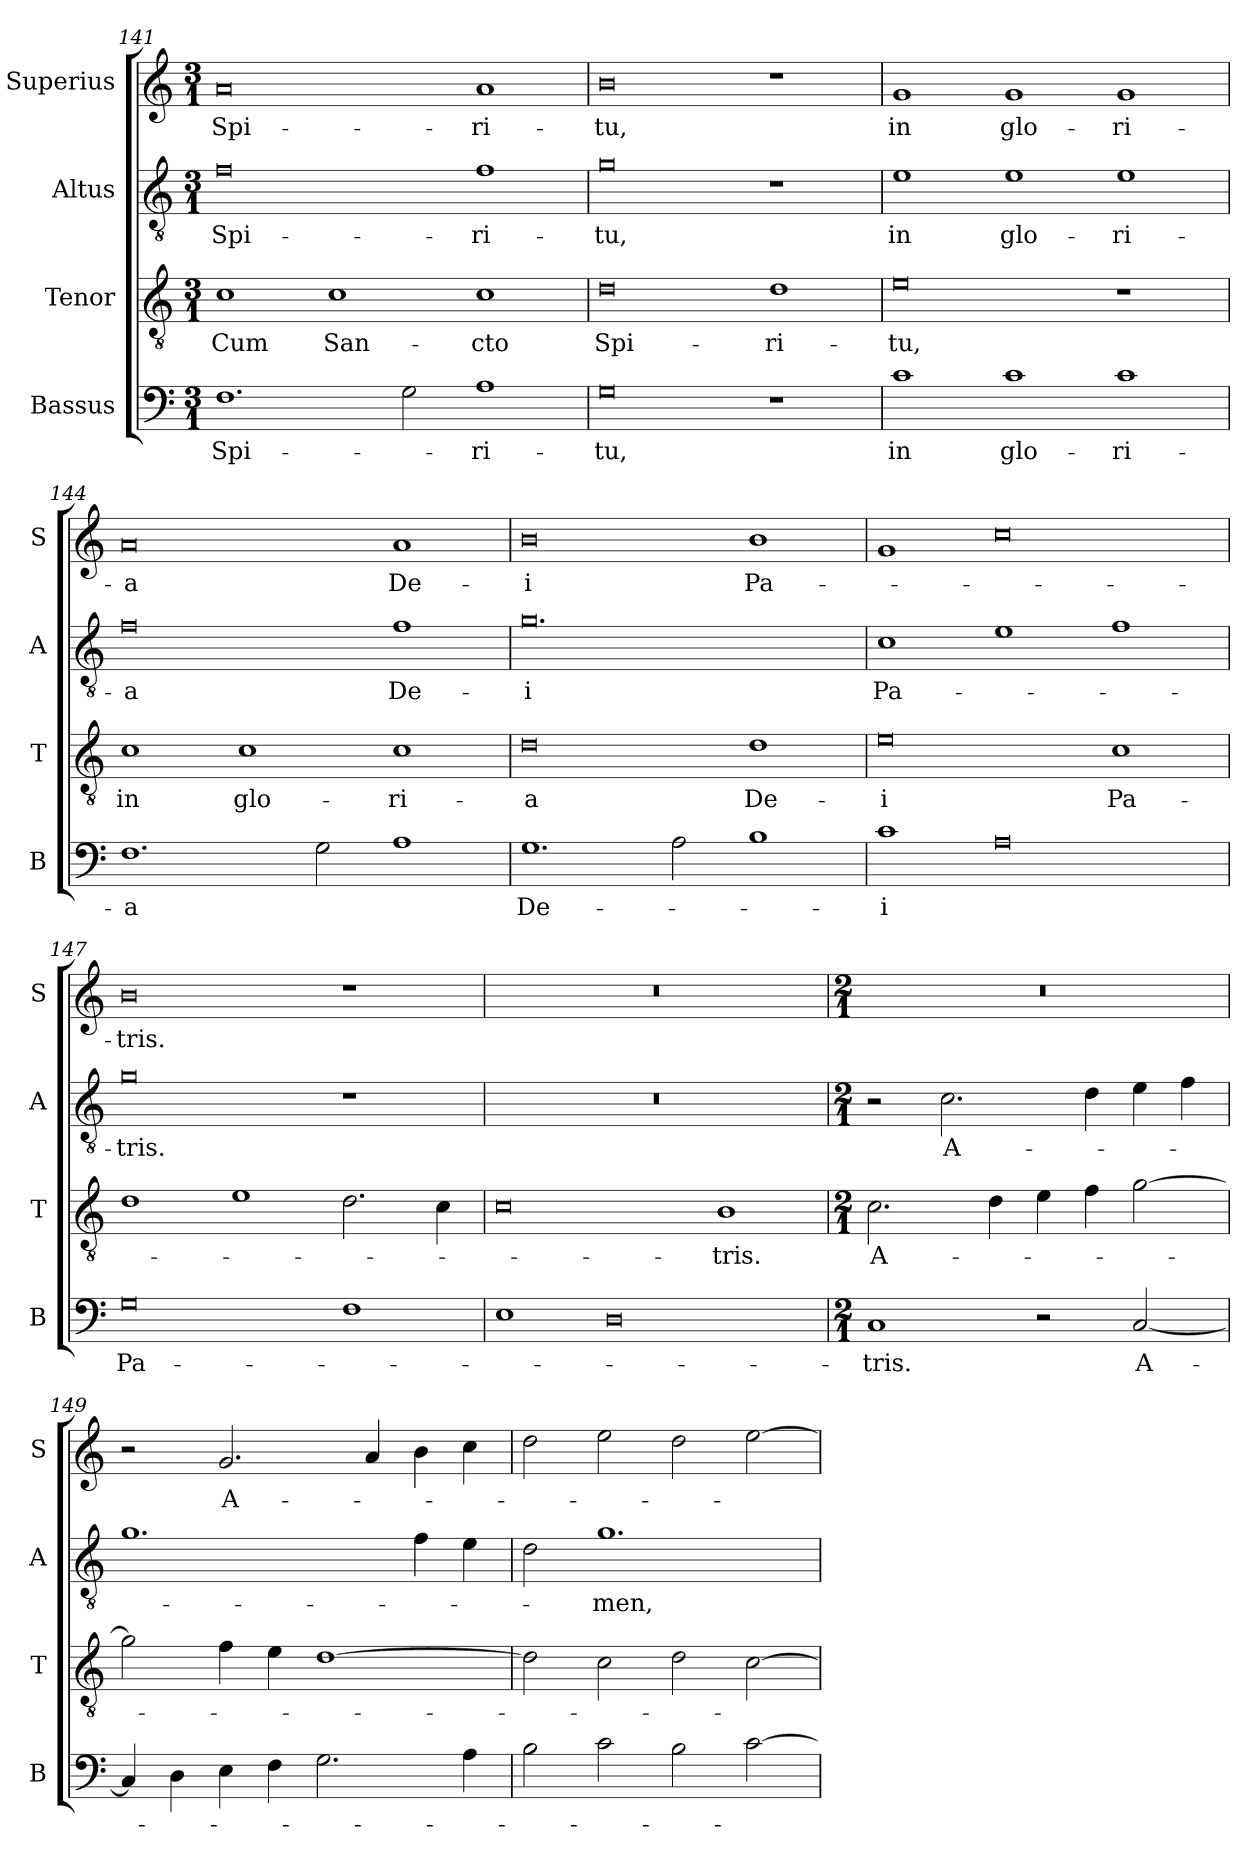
**kern	**text	**kern	**text	**kern	**text	**kern	**text
*part4	*part4	*part3	*part3	*part2	*part2	*part1	*part1
*staff4	*staff4	*staff3	*staff3	*staff2	*staff2	*staff1	*staff1
*I"Bassus	*	*I"Tenor	*	*I"Altus	*	*I"Superius	*
*I'B	*	*I'T	*	*I'A	*	*I'S	*
*clefF4	*	*clefGv2	*	*clefGv2	*	*clefG2	*
*k[]	*	*k[]	*	*k[]	*	*k[]	*
*M3/1	*	*M3/1	*	*M3/1	*	*M3/1	*
=141	=141	=141	=141	=141	=141	=141	=141
1.F	Spi-	1c	Cum	0f	Spi-	0a	Spi-
.	.	1c	San-	.	.	.	.
2G\	.	.	.	.	.	.	.
1A	-ri-	1c	-cto	1f	-ri-	1a	-ri-
=142	=142	=142	=142	=142	=142	=142	=142
0G	-tu,	0d	Spi-	0g	-tu,	0b	-tu,
1r	.	1d	-ri-	1r	.	1r	.
=143	=143	=143	=143	=143	=143	=143	=143
1c	in	0e	-tu,	1e	in	1g	in
1c	glo-	.	.	1e	glo-	1g	glo-
1c	-ri-	1r	.	1e	-ri-	1g	-ri-
=144	=144	=144	=144	=144	=144	=144	=144
1.F	-a	1c	in	0f	-a	0a	-a
.	.	1c	glo-	.	.	.	.
2G\	.	.	.	.	.	.	.
1A	.	1c	-ri-	1f	De-	1a	De-
=145	=145	=145	=145	=145	=145	=145	=145
1.G	De-	0d	-a	0.g	-i	0b	-i
2A\	.	.	.	.	.	.	.
1B	.	1d	De-	.	.	1b	Pa-
=146	=146	=146	=146	=146	=146	=146	=146
1c	-i	0e	-i	1c	Pa-	1g	.
0A	.	.	.	1e	.	0cc	.
.	.	1c	Pa-	1f	.	.	.
=147	=147	=147	=147	=147	=147	=147	=147
0G	Pa-	1d	.	0g	-tris.	0b	-tris.
.	.	1e	.	.	.	.	.
1F	.	2.d\	.	1r	.	1r	.
.	.	4c\	.	.	.	.	.
=148	=148	=148	=148	=148	=148	=148	=148
1E	.	0c	.	0.r	.	0.r	.
0D	.	.	.	.	.	.	.
.	.	1B	-tris.	.	.	.	.
=	=	=	=	=	=	=	=
*M2/1	*	*M2/1	*	*M2/1	*	*M2/1	*
1C	-tris.	2.c\	A-	2r	.	0r	.
.	.	.	.	2.c\	A-	.	.
.	.	4d\	.	.	.	.	.
2r	.	4e\	.	.	.	.	.
.	.	4f\	.	4d\	.	.	.
[2C/	A-	[2g\	.	4e\	.	.	.
.	.	.	.	4f\	.	.	.
=149	=149	=149	=149	=149	=149	=149	=149
4C/]	.	2g\]	.	1.g	.	2r	.
4D\	.	.	.	.	.	.	.
4E\	.	4f\	.	.	.	2.g/	A-
4F\	.	4e\	.	.	.	.	.
2.G\	.	[1d	.	.	.	.	.
.	.	.	.	.	.	4a/	.
.	.	.	.	4f\	.	4b\	.
4A\	.	.	.	4e\	.	4cc\	.
=150	=150	=150	=150	=150	=150	=150	=150
2B\	.	2d\]	.	2d\	.	2dd\	.
2c\	.	2c\	.	1.g	-men,	2ee\	.
2B\	.	2d\	.	.	.	2dd\	.
[2c\	.	[2c\	.	.	.	[2ee\	.
=	=	=	=	=	=	=	=
*-	*-	*-	*-	*-	*-	*-	*-
